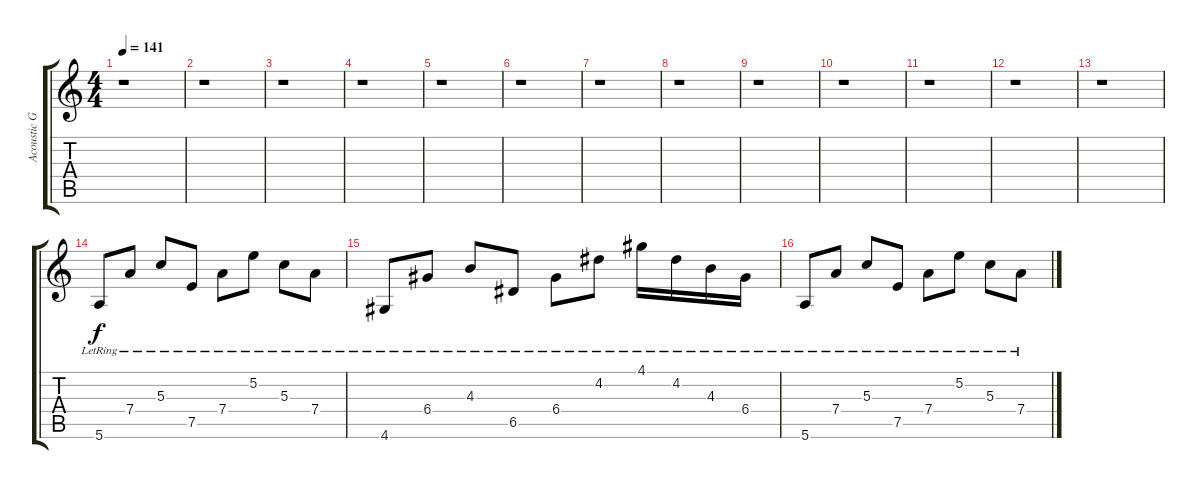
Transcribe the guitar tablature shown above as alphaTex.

\track ("Acoustic Guitar I" "Acoustic G") {instrument acousticguitarsteel}
\staff {score tabs}
\tuning (E4 B3 G3 D3 A2 E2) {hide}
\ts (4 4)
\tempo 141
\clef g2
\ks c
r.1{dy f} |
r.1 |
r.1 |
r.1 |
r.1 |
r.1 |
r.1 |
r.1 |
r.1 |
r.1 |
r.1 |
r.1 |
r.1 |
5.6{lr}.8{volume 10 balance 13} 7.4{lr}.8 5.3{lr}.8 7.5{lr}.8 7.4{lr}.8 5.2{lr}.8 5.3{lr}.8 7.4{lr}.8 |
4.6{lr}.8 6.4{lr}.8 4.3{lr}.8 6.5{lr}.8 6.4{lr}.8 4.2{lr}.8 4.1{lr}.16 4.2{lr}.16 4.3{lr}.16 6.4{lr}.16 |
5.6{lr}.8 7.4{lr}.8 5.3{lr}.8 7.5{lr}.8 7.4{lr}.8 5.2{lr}.8 5.3{lr}.8 7.4{lr}.8
